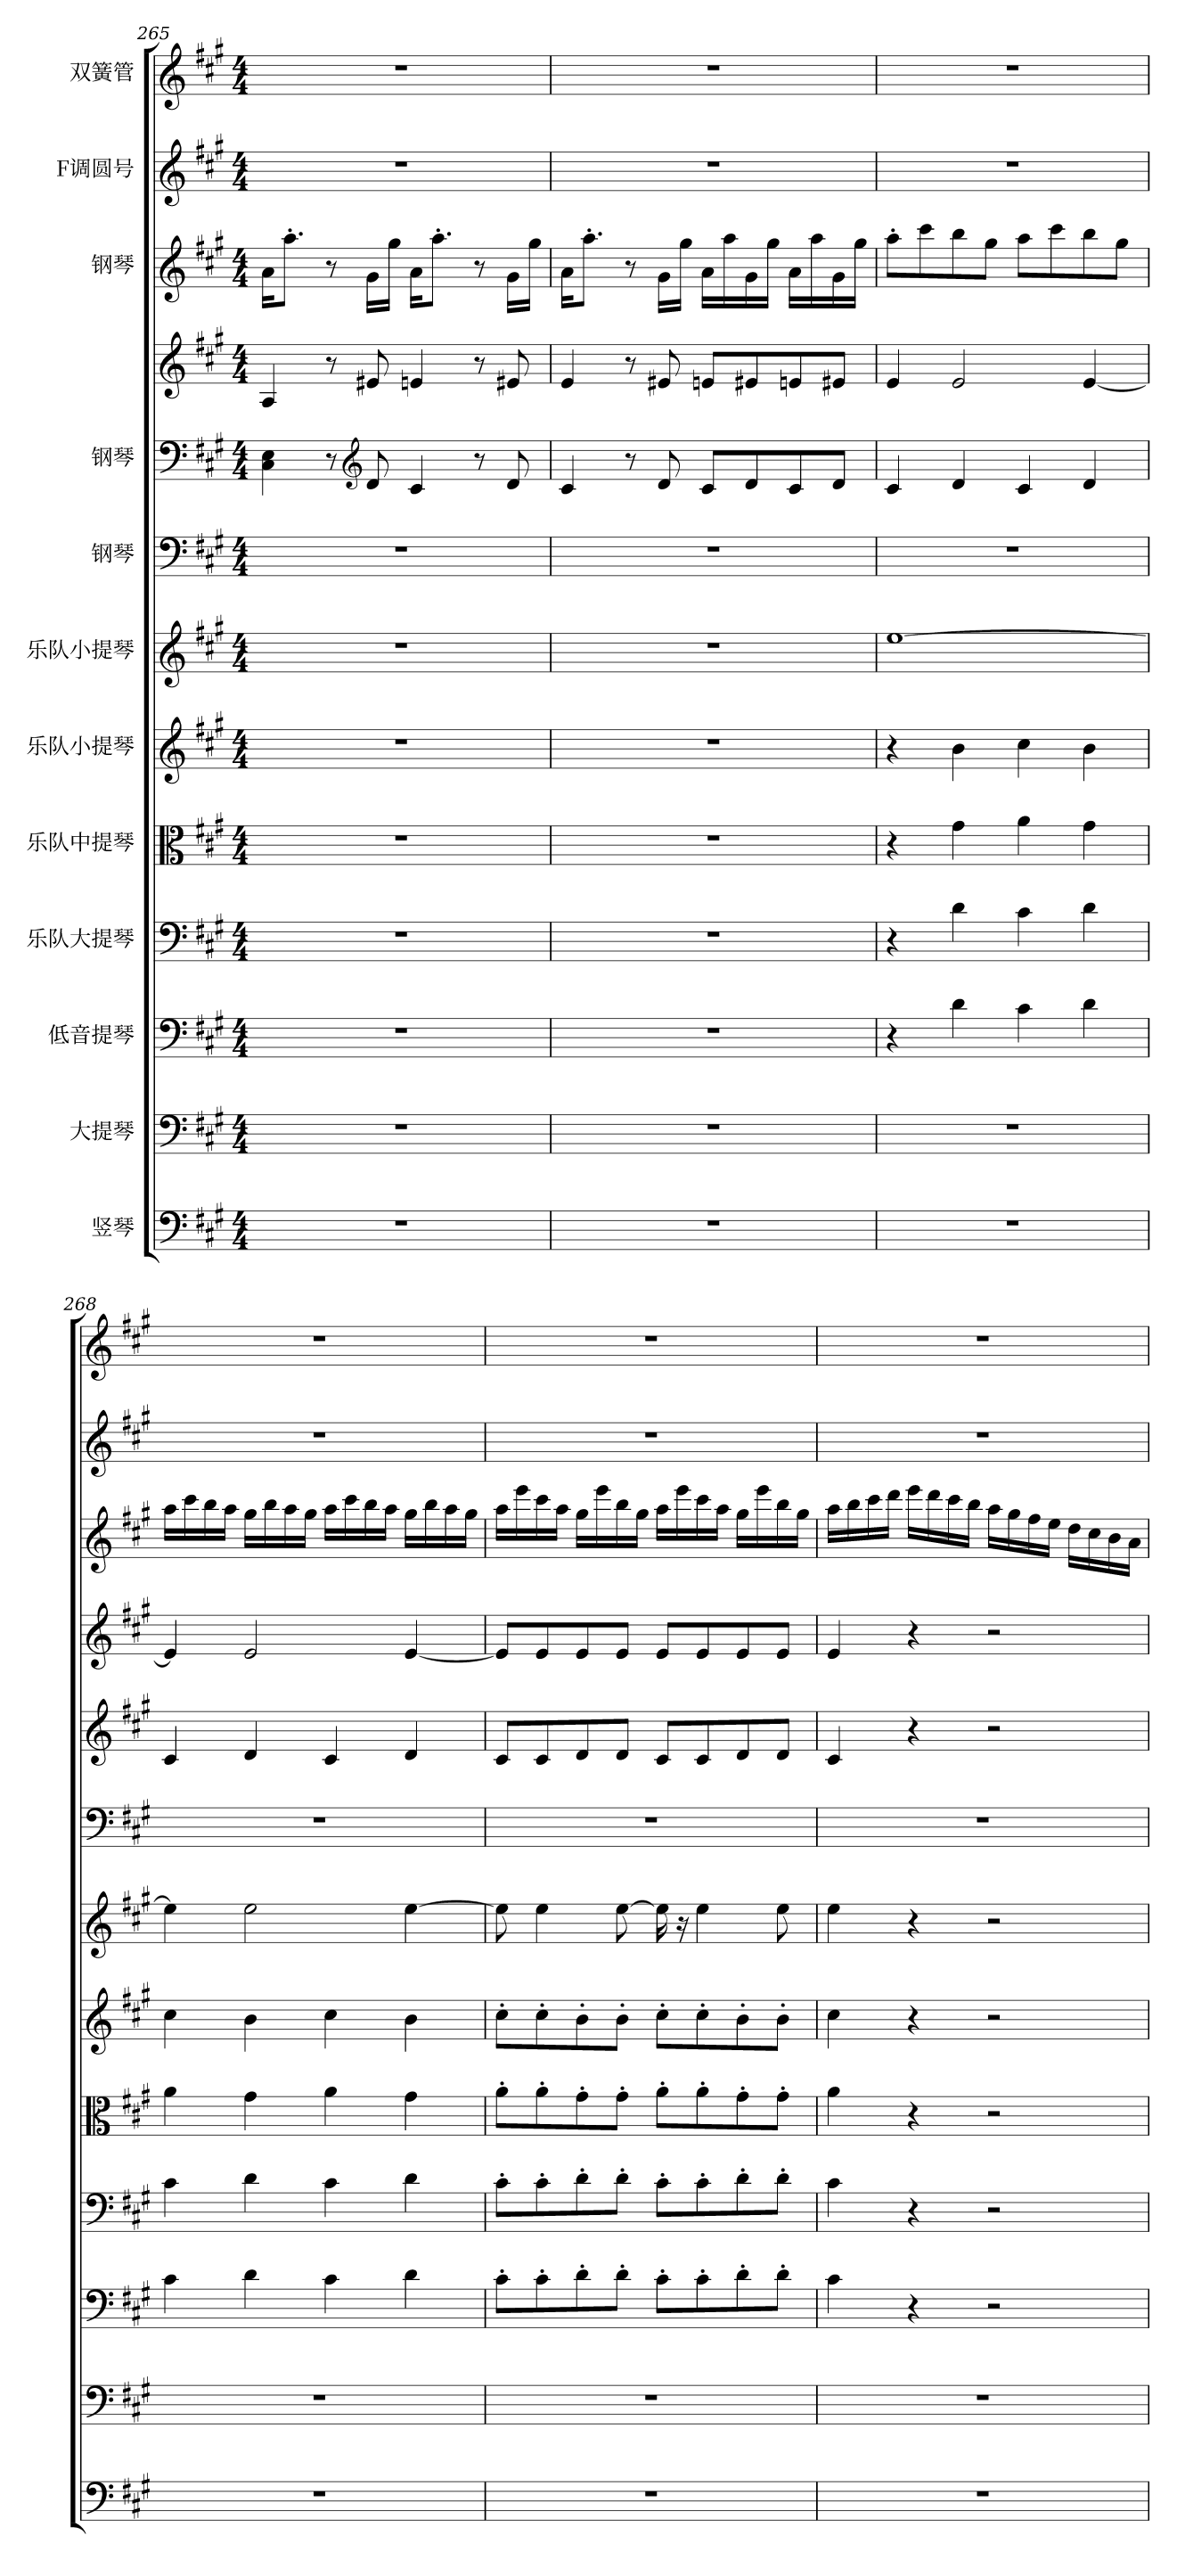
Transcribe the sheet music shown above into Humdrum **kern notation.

**kern	**kern	**kern	**kern	**kern	**kern	**kern	**kern	**kern	**kern	**kern	**kern	**kern
*part12	*part11	*part10	*part9	*part8	*part7	*part6	*part5	*part4	*part4	*part3	*part2	*part1
*staff13	*staff12	*staff11	*staff10	*staff9	*staff8	*staff7	*staff6	*staff5	*staff4	*staff3	*staff2	*staff1
*I"竖琴	*I"大提琴	*I"低音提琴	*I"乐队大提琴	*I"乐队中提琴	*I"乐队小提琴	*I"乐队小提琴	*I"钢琴	*I"钢琴	*	*I"钢琴	*I"F调圆号	*I"双簧管
*clefF4	*clefF4	*clefF4	*clefF4	*clefC3	*clefG2	*clefG2	*clefF4	*clefF4	*clefG2	*clefG2	*clefG2	*clefG2
*	*	*ITrd7c12	*	*	*	*	*	*	*	*	*ITrd4c7	*
*k[f#c#g#]	*k[f#c#g#]	*k[f#c#g#]	*k[f#c#g#]	*k[f#c#g#]	*k[f#c#g#]	*k[f#c#g#]	*k[f#c#g#]	*k[f#c#g#]	*k[f#c#g#]	*k[f#c#g#]	*k[f#c#]	*k[f#c#g#]
*M4/4	*M4/4	*M4/4	*M4/4	*M4/4	*M4/4	*M4/4	*M4/4	*M4/4	*M4/4	*M4/4	*M4/4	*M4/4
=265	=265	=265	=265	=265	=265	=265	=265	=265	=265	=265	=265	=265
1r	1r	1r	1r	1r	1r	1r	1r	4C#\ 4E\	4A/	16a\KL	1r	1r
.	.	.	.	.	.	.	.	.	.	8.aa'\J	.	.
.	.	.	.	.	.	.	.	8r	8r	8r	.	.
*	*	*	*	*	*	*	*	*clefG2	*	*	*	*
.	.	.	.	.	.	.	.	8d/	8e#X/	16g#\LL	.	.
.	.	.	.	.	.	.	.	.	.	16gg#\JJ	.	.
.	.	.	.	.	.	.	.	4c#/	4en/	16a\KL	.	.
.	.	.	.	.	.	.	.	.	.	8.aa'\J	.	.
.	.	.	.	.	.	.	.	8r	8r	8r	.	.
.	.	.	.	.	.	.	.	8d/	8e#X/	16g#\LL	.	.
.	.	.	.	.	.	.	.	.	.	16gg#\JJ	.	.
!!LO:PB:g=z
=266	=266	=266	=266	=266	=266	=266	=266	=266	=266	=266	=266	=266
1r	1r	1r	1r	1r	1r	1r	1r	4c#/	4e/	16a\KL	1r	1r
.	.	.	.	.	.	.	.	.	.	8.aa'\J	.	.
.	.	.	.	.	.	.	.	8r	8r	8r	.	.
.	.	.	.	.	.	.	.	8d/	8e#X/	16g#\LL	.	.
.	.	.	.	.	.	.	.	.	.	16gg#\JJ	.	.
.	.	.	.	.	.	.	.	8c#/L	8en/L	16a\LL	.	.
.	.	.	.	.	.	.	.	.	.	16aa\	.	.
.	.	.	.	.	.	.	.	8d/	8e#X/	16g#\	.	.
.	.	.	.	.	.	.	.	.	.	16gg#\JJ	.	.
.	.	.	.	.	.	.	.	8c#/	8en/	16a\LL	.	.
.	.	.	.	.	.	.	.	.	.	16aa\	.	.
.	.	.	.	.	.	.	.	8d/J	8e#X/J	16g#\	.	.
.	.	.	.	.	.	.	.	.	.	16gg#\JJ	.	.
=267	=267	=267	=267	=267	=267	=267	=267	=267	=267	=267	=267	=267
1r	1r	4r	4r	4r	4r	[1ee	1r	4c#/	4e/	8aa'\L	1r	1r
.	.	.	.	.	.	.	.	.	.	8ccc#\	.	.
.	.	4D\	4d\	4g#\	4b\	.	.	4d/	2e/	8bb\	.	.
.	.	.	.	.	.	.	.	.	.	8gg#\J	.	.
.	.	4C#\	4c#\	4a\	4cc#\	.	.	4c#/	.	8aa\L	.	.
.	.	.	.	.	.	.	.	.	.	8ccc#\	.	.
.	.	4D\	4d\	4g#\	4b\	.	.	4d/	[4e/	8bb\	.	.
.	.	.	.	.	.	.	.	.	.	8gg#\J	.	.
!!LO:PB:g=z
=268	=268	=268	=268	=268	=268	=268	=268	=268	=268	=268	=268	=268
1r	1r	4C#\	4c#\	4a\	4cc#\	4ee\]	1r	4c#/	4e/]	16aa\LL	1r	1r
.	.	.	.	.	.	.	.	.	.	16ccc#\	.	.
.	.	.	.	.	.	.	.	.	.	16bb\	.	.
.	.	.	.	.	.	.	.	.	.	16aa\JJ	.	.
.	.	4D\	4d\	4g#\	4b\	2ee\	.	4d/	2e/	16gg#\LL	.	.
.	.	.	.	.	.	.	.	.	.	16bb\	.	.
.	.	.	.	.	.	.	.	.	.	16aa\	.	.
.	.	.	.	.	.	.	.	.	.	16gg#\JJ	.	.
.	.	4C#\	4c#\	4a\	4cc#\	.	.	4c#/	.	16aa\LL	.	.
.	.	.	.	.	.	.	.	.	.	16ccc#\	.	.
.	.	.	.	.	.	.	.	.	.	16bb\	.	.
.	.	.	.	.	.	.	.	.	.	16aa\JJ	.	.
.	.	4D\	4d\	4g#\	4b\	[4ee\	.	4d/	[4e/	16gg#\LL	.	.
.	.	.	.	.	.	.	.	.	.	16bb\	.	.
.	.	.	.	.	.	.	.	.	.	16aa\	.	.
.	.	.	.	.	.	.	.	.	.	16gg#\JJ	.	.
=269	=269	=269	=269	=269	=269	=269	=269	=269	=269	=269	=269	=269
1r	1r	8C#'\L	8c#'\L	8a'\L	8cc#'\L	8ee\]	1r	8c#/L	8e/L]	16aa\LL	1r	1r
.	.	.	.	.	.	.	.	.	.	16eee\	.	.
.	.	8C#'\	8c#'\	8a'\	8cc#'\	4ee\	.	8c#/	8e/	16ccc#\	.	.
.	.	.	.	.	.	.	.	.	.	16aa\JJ	.	.
.	.	8D'\	8d'\	8g#'\	8b'\	.	.	8d/	8e/	16gg#\LL	.	.
.	.	.	.	.	.	.	.	.	.	16eee\	.	.
.	.	8D'\J	8d'\J	8g#'\J	8b'\J	[8ee\	.	8d/J	8e/J	16bb\	.	.
.	.	.	.	.	.	.	.	.	.	16gg#\JJ	.	.
.	.	8C#'\L	8c#'\L	8a'\L	8cc#'\L	16ee\]	.	8c#/L	8e/L	16aa\LL	.	.
.	.	.	.	.	.	16r	.	.	.	16eee\	.	.
.	.	8C#'\	8c#'\	8a'\	8cc#'\	4ee\	.	8c#/	8e/	16ccc#\	.	.
.	.	.	.	.	.	.	.	.	.	16aa\JJ	.	.
.	.	8D'\	8d'\	8g#'\	8b'\	.	.	8d/	8e/	16gg#\LL	.	.
.	.	.	.	.	.	.	.	.	.	16eee\	.	.
.	.	8D'\J	8d'\J	8g#'\J	8b'\J	8ee\	.	8d/J	8e/J	16bb\	.	.
.	.	.	.	.	.	.	.	.	.	16gg#\JJ	.	.
!!LO:PB:g=z
=270	=270	=270	=270	=270	=270	=270	=270	=270	=270	=270	=270	=270
1r	1r	4C#\	4c#\	4a\	4cc#\	4ee\	1r	4c#/	4e/	16aa\LL	1r	1r
.	.	.	.	.	.	.	.	.	.	16bb\	.	.
.	.	.	.	.	.	.	.	.	.	16ccc#\	.	.
.	.	.	.	.	.	.	.	.	.	16ddd\JJ	.	.
.	.	4r	4r	4r	4r	4r	.	4r	4r	16eee\LL	.	.
.	.	.	.	.	.	.	.	.	.	16ddd\	.	.
.	.	.	.	.	.	.	.	.	.	16ccc#\	.	.
.	.	.	.	.	.	.	.	.	.	16bb\JJ	.	.
.	.	2r	2r	2r	2r	2r	.	2r	2r	16aa\LL	.	.
.	.	.	.	.	.	.	.	.	.	16gg#\	.	.
.	.	.	.	.	.	.	.	.	.	16ff#\	.	.
.	.	.	.	.	.	.	.	.	.	16ee\JJ	.	.
.	.	.	.	.	.	.	.	.	.	16dd\LL	.	.
.	.	.	.	.	.	.	.	.	.	16cc#\	.	.
.	.	.	.	.	.	.	.	.	.	16b\	.	.
.	.	.	.	.	.	.	.	.	.	16a\JJ	.	.
=	=	=	=	=	=	=	=	=	=	=	=	=
*-	*-	*-	*-	*-	*-	*-	*-	*-	*-	*-	*-	*-
